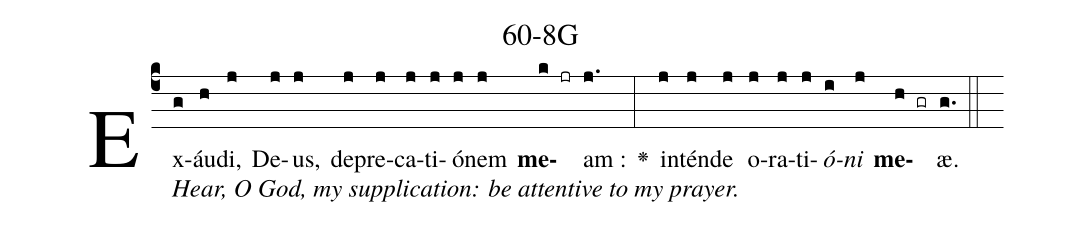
name: 60-8G;
%%
(c4)Ex[Hear, O God, my supplication: be attentive to my prayer.](g)áu(h)di,(j) De(j)us,(j) de(j)pre(j)ca(j)ti(j)ó(j)nem(j) <b>me</b>(k jr)am :(j.) <v>\greheightstar</v>(:) in(j)tén(j)de(j) o(j)ra(j)ti(j)<i>ó</i>(i)<i>ni</i>(j) <b>me</b>(h gr)æ.(g.) (::)


%E(j) u(j) o(i) u(j) a(h) e.(g.) (::)
